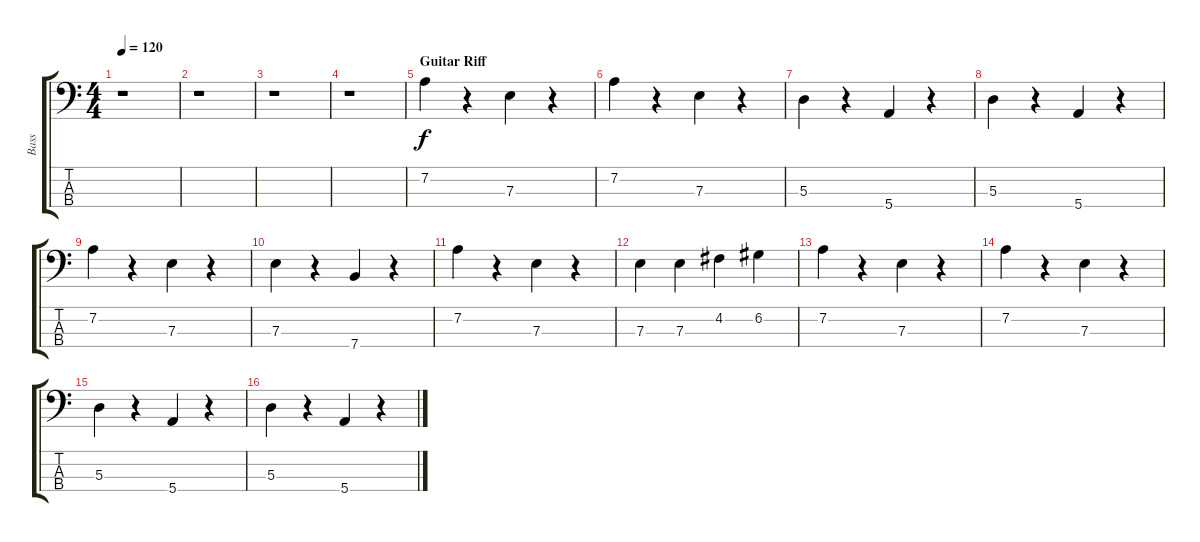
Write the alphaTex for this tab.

\track ("Bass" "Bass") {instrument acousticbass}
\staff {score tabs}
\tuning (G2 D2 A1 E1) {hide}
\ts (4 4)
\tempo 120
\clef f4
\ks c
r.1{dy f instrument acousticbass} |
r.1 |
r.1 |
r.1 |
\section ("" "Guitar Riff")
7.2.4 r.4 7.3.4 r.4 |
7.2.4 r.4 7.3.4 r.4 |
5.3.4 r.4 5.4.4 r.4 |
5.3.4 r.4 5.4.4 r.4 |
7.2.4 r.4 7.3.4 r.4 |
7.3.4 r.4 7.4.4 r.4 |
7.2.4 r.4 7.3.4 r.4 |
7.3.4 7.3.4 4.2.4 6.2.4 |
7.2.4 r.4 7.3.4 r.4 |
7.2.4 r.4 7.3.4 r.4 |
5.3.4 r.4 5.4.4 r.4 |
5.3.4 r.4 5.4.4 r.4
